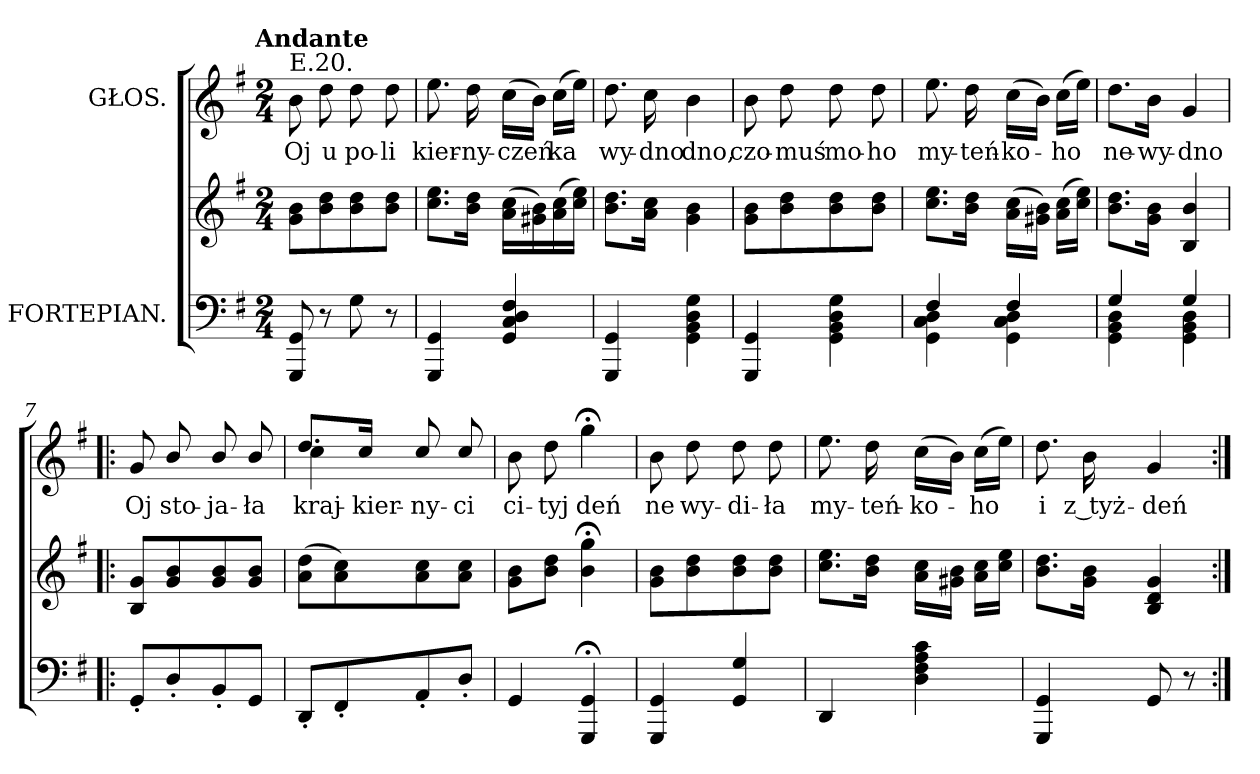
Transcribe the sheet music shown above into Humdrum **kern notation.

**kern	**kern	**kern	**text
*part2	*part2	*part1	*part1
*staff3	*staff2	*staff1	*staff1
*I"FORTEPIAN.	*	*I"GŁOS.	*
*clefF4	*clefG2	*clefG2	*
*k[f#]	*k[f#]	*k[f#]	*
*G:	*G:	*G:	*
!!LO:TX:omd:t=Andante
*M2/4	*M2/4	*M2/4	*
*MM72	*MM72	*MM72	*
=1	=1	=1	=1
!	!	!LO:TX:a:t=E.20.	!
8GGG/ 8GG/	8g/ 8b/L	8b\	Oj
8r	8b\ 8dd\	8dd\	u
8G\	8b\ 8dd\	8dd\	po-
8r	8b\ 8dd\J	8dd\	-li
=2	=2	=2	=2
4GGG/ 4GG/	8.cc\ 8.ee\L	8.ee\	kier-
.	16b\ 16dd\Jk	16dd\	-ny-
4GG/ 4C/ 4D/ 4F#/	(16a\ 16cc\LL	(16cc\LL	-czeń
.	16g#X\ 16b\)	16b\JJ)	.
.	(16a\ 16cc\	(16cc\LL	ka
.	16cc\ 16ee\JJ)	16ee\JJ)	.
=3	=3	=3	=3
4GGG/ 4GG/	8.b\ 8.dd\L	8.dd\	wy-
.	16a\ 16cc\Jk	16cc\	-dno
4GG\ 4BB\ 4D\ 4G\	4g\ 4b\	4b\	dno,
=4	=4	=4	=4
4GGG/ 4GG/	8g/ 8b/L	8b\	czo-
.	8b\ 8dd\	8dd\	-muś
4GG\ 4BB\ 4D\ 4G\	8b\ 8dd\	8dd\	mo-
.	8b\ 8dd\J	8dd\	-ho
=5	=5	=5	=5
*^	*	*	*
4F#/	4GG\ 4C\ 4D\	8.cc\ 8.ee\L	8.ee\	my-
.	.	16b\ 16dd\Jk	16dd\	-teń-
4F#/	4GG\ 4C\ 4D\	(16a\ 16cc\LL	(16cc\LL	-ko-
.	.	16g#X\ 16b\JJ)	16b\JJ)	.
.	.	(16a\ 16cc\LL	(16cc\LL	ho
.	.	16cc\ 16ee\JJ)	16ee\JJ)	.
=6	=6	=6	=6	=6
4G/	4GG\ 4BB\ 4D\	8.b\ 8.dd\L	8.dd\L	ne-
.	.	16g\ 16b\Jk	16b\Jk	-wy-
4G/	4GG\ 4BB\ 4D\	4B/ 4b/	4g/	-dno
*v	*v	*	*	*
=7!|:	=7!|:	=7!|:	=7!|:
8GG'/L	8B/ 8g/L	8g/	Oj
8D'\	8g/ 8b/	8b/	sto-
8BB'/	8g/ 8b/	8b/	-ja-
8GG/J	8g/ 8b/J	8b/	-ła
=8	=8	=8	=8
*	*	*^	*
8DD'/L	(8a\ 8dd\L	8.dd!/L	4cc\	kraj-
8FF#'/	8a\ 8cc\)	.	.	.
.	.	16cc!/Jk	.	-kier-
8AA'/	8a\ 8cc\	8cc/	4ryy	-ny-
8D'\J	8a\ 8cc\J	8cc/	.	-ci
*	*	*v	*v	*
=9	=9	=9	=9
4GG/	8g\ 8b\L	8b\	ci-
.	8b\ 8dd\J	8dd\	-tyj
4GGG;</ 4GG;</	4b;<\ 4gg;<\	4gg;<\	deń
=10	=10	=10	=10
4GGG/ 4GG/	8g/ 8b/L	8b\	ne
.	8b\ 8dd\	8dd\	wy-
4GG/ 4G/	8b\ 8dd\	8dd\	-di-
.	8b\ 8dd\J	8dd\	-ła
=11	=11	=11	=11
4DD/	8.cc\ 8.ee\L	8.ee\	my-
.	16b\ 16dd\Jk	16dd\	-teń-
4D\ 4F#\ 4A\ 4c\	16a\ 16cc\LL	(16cc\LL	-ko-
.	16g#X\ 16b\JJ	16b\JJ)	.
.	16a\ 16cc\LL	(16cc\LL	ho
.	16cc\ 16ee\JJ	16ee\JJ)	.
=12	=12	=12	=12
4GGG/ 4GG/	8.b\ 8.dd\L	8.dd\	i
.	16g\ 16b\Jk	16b\	z tyż-
8GG/	4B/ 4d/ 4g/	4g/	-deń
8r	.	.	.
=:|!	=:|!	=:|!	=:|!
*-	*-	*-	*-
